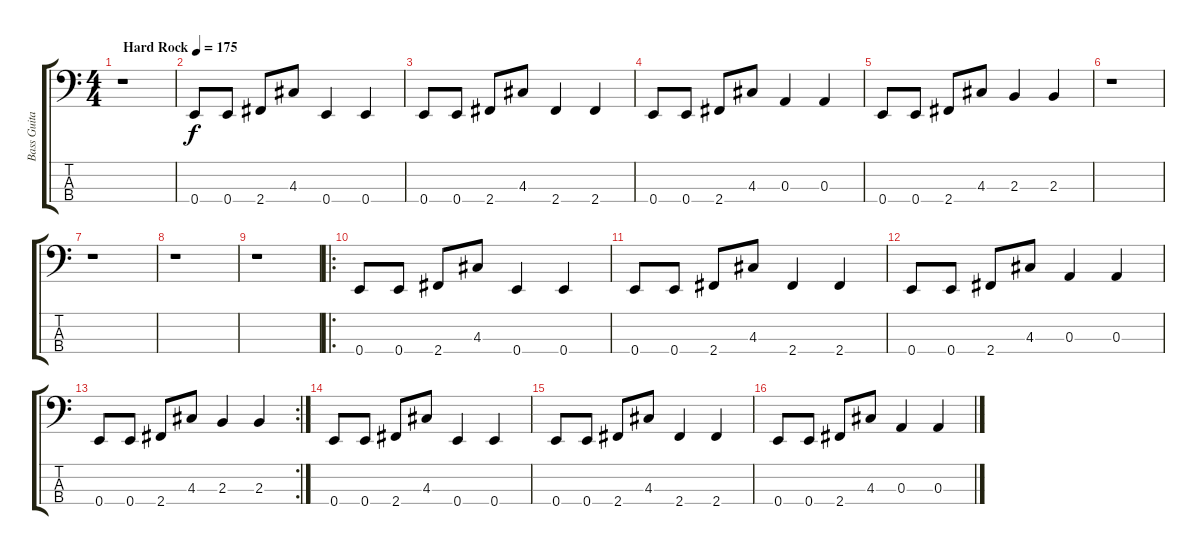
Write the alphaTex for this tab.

\track ("Bass Guitar" "Bass Guita") {instrument electricbassfinger}
\staff {score tabs}
\tuning (G2 D2 A1 E1) {hide}
\ts (4 4)
\tempo (175 "Hard Rock")
\clef f4
\ks c
r.1{dy f instrument electricbassfinger} |
0.4.8 0.4.8 2.4.8 4.3.8 0.4.4 0.4.4 |
0.4.8 0.4.8 2.4.8 4.3.8 2.4.4 2.4.4 |
0.4.8 0.4.8 2.4.8 4.3.8 0.3.4 0.3.4 |
0.4.8 0.4.8 2.4.8 4.3.8 2.3.4 2.3.4 |
r.1 |
r.1 |
r.1 |
r.1 |
\ro
0.4.8 0.4.8 2.4.8 4.3.8 0.4.4 0.4.4 |
0.4.8 0.4.8 2.4.8 4.3.8 2.4.4 2.4.4 |
0.4.8 0.4.8 2.4.8 4.3.8 0.3.4 0.3.4 |
\rc 2
0.4.8 0.4.8 2.4.8 4.3.8 2.3.4 2.3.4 |
0.4.8 0.4.8 2.4.8 4.3.8 0.4.4 0.4.4 |
0.4.8 0.4.8 2.4.8 4.3.8 2.4.4 2.4.4 |
0.4.8 0.4.8 2.4.8 4.3.8 0.3.4 0.3.4
